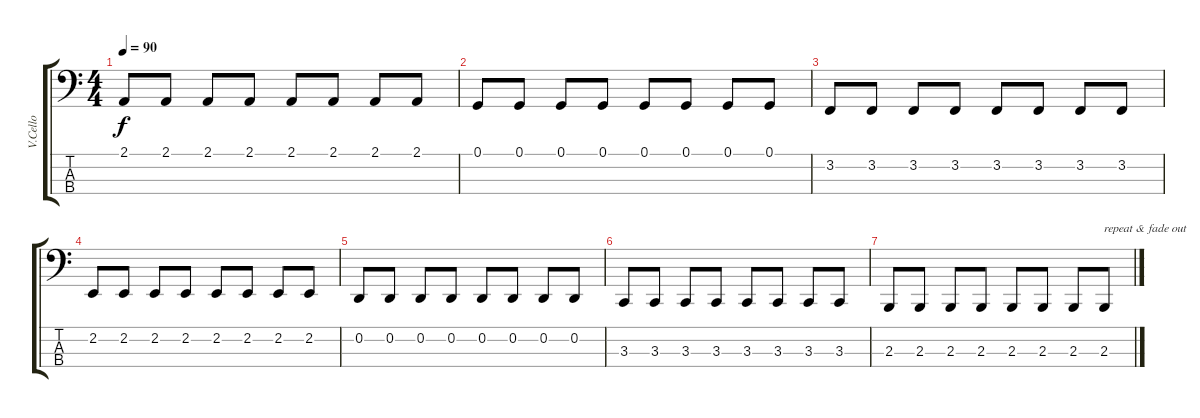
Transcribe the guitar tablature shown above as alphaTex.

\track ("V.Cello" "V.Cello") {instrument cello}
\staff {score tabs}
\tuning (G2 D2 A1 E1) {hide}
\ts (4 4)
\tempo 90
\clef f4
\ks c
2.1.8{dy f} 2.1.8 2.1.8 2.1.8 2.1.8 2.1.8 2.1.8 2.1.8 |
0.1.8 0.1.8 0.1.8 0.1.8 0.1.8 0.1.8 0.1.8 0.1.8 |
3.2.8 3.2.8 3.2.8 3.2.8 3.2.8 3.2.8 3.2.8 3.2.8 |
2.2.8 2.2.8 2.2.8 2.2.8 2.2.8 2.2.8 2.2.8 2.2.8 |
0.2.8 0.2.8 0.2.8 0.2.8 0.2.8 0.2.8 0.2.8 0.2.8 |
3.3.8 3.3.8 3.3.8 3.3.8 3.3.8 3.3.8 3.3.8 3.3.8 |
2.3.8 2.3.8 2.3.8 2.3.8 2.3.8 2.3.8 2.3.8 2.3.8{txt "repeat & fade out"}
